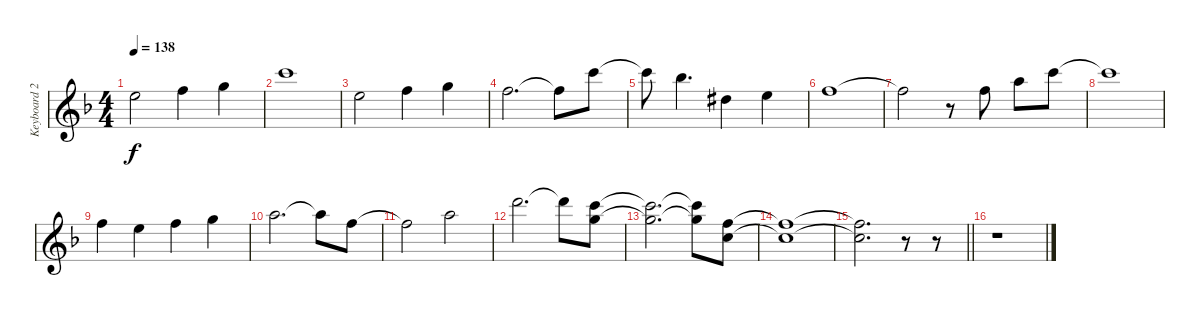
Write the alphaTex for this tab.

\track ("Keyboard 2" "Keyboard 2") {instrument glockenspiel}
\staff {score}
\tuning (E4 B3 G3 D3 A2 E2) {hide}
\ts (4 4)
\tempo 138
\clef g2
\ks f
21.3.2{dy f} 22.3.4 20.2.4 |
20.1.1 |
21.3.2 22.3.4 20.2.4 |
22.3.2{d} 22.3{t}.8 20.1.8 |
20.1{t}.8 18.1.4{d} 16.2{acc #}.4 17.2.4 |
18.2.1 |
18.2{t}.2 r.8 18.2.8 17.1.8 20.1.8 |
20.1{t}.1 |
13.1.4 12.1.4 13.1.4 15.1.4 |
17.1.2{d} 17.1{t}.8 18.2.8 |
18.2{t}.2 17.1.2 |
22.1.2{d} 22.1{t}.8 (20.1 20.2).8 |
(20.1{t} 20.2{t}).2{d} (20.1{t} 20.2{t}).8 (13.1 13.2).8 |
(13.1{t} 13.2{t}).1 |
\barLineRight lightlight
(13.1{t} 13.2{t}).2{d} r.8 r.8 |
r.1
